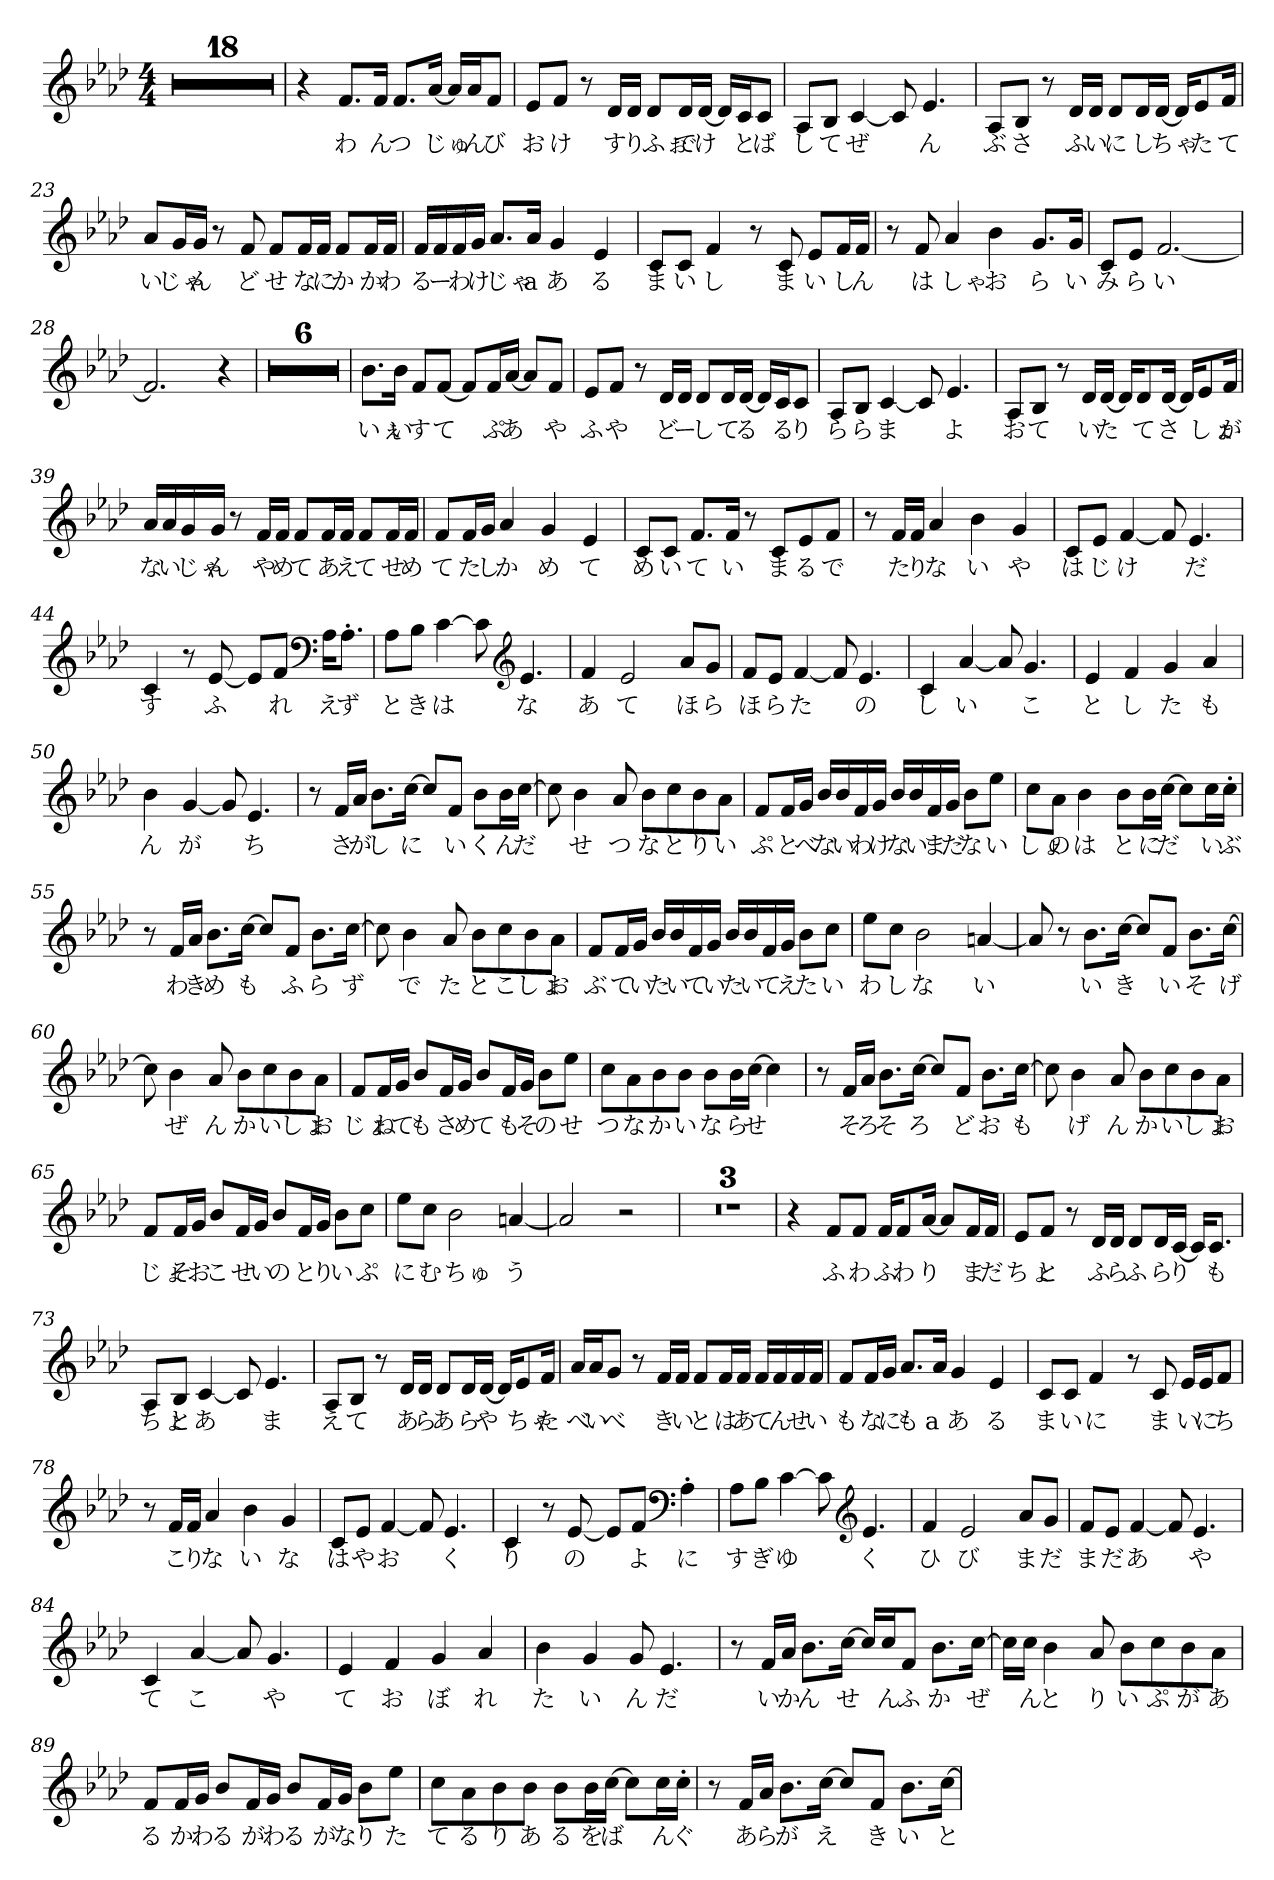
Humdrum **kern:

**kern	**text
*part1	*part1
*staff1	*staff1
*clefG2	*
*k[b-e-a-d-]	*
*M4/4	*
*MM120	*
=1	=1
1r	.
=2	=2
*MM145	*
1r	.
=3	=3
1r	.
=4	=4
1r	.
=5	=5
1r	.
=6	=6
1r	.
=7	=7
1r	.
=8	=8
1r	.
=9	=9
1r	.
=10	=10
1r	.
=11	=11
1r	.
=12	=12
1r	.
=13	=13
1r	.
=14	=14
1r	.
=15	=15
1r	.
=16	=16
1r	.
=17	=17
1r	.
=18	=18
1r	.
=19	=19
4r	.
8.fL	わ
16fJk	ん
8.fL	つ
[16a-Jk	じゅ
16a-LL]	.
16a-J	ん
8fJ	び
=20	=20
8e-L	お
8fJ	け
8r	.
16d-LL	す
16d-JJ	り
8d-L	ふぉ
16d-L	で
[16d-JJ	け
16d-LL]	.
16cJ	と
8cJ	ば
=21	=21
8A-L	し
8B-J	て
[4c	ぜ
8c]	.
4.e-	ん
=22	=22
8A-L	ぶ
8B-J	さ
8r	.
16d-LL	ふ
16d-JJ	い
8d-L	に
16d-L	し
[16d-JJ	ちゃ
16d-KL]	.
8e-	た
16fJk	て
=23	=23
8a-L	い
16gL	じゃ
16gJJ	ん
8r	.
8f	ど
8fL	せ
16fL	な
16fJJ	に
8fL	か
16fL	か
16fJJ	わ
=24	=24
16fLL	る
16f	ー
16f	わ
16gJJ	け
8.a-L	じゃ
16a-Jk	a
4g	あ
4e-	る
=25	=25
8cL	ま
8cJ	い
4f	し
8r	.
8c	ま
8e-L	い
16fL	し
16fJJ	ん
=26	=26
8r	.
8f	は
4a-	しゃ
4b-	お
8.gL	ら
16gJk	い
=27	=27
8cL	み
8e-J	ら
[2.f	い
=28	=28
2.f]	.
4r	.
=29	=29
1r	.
=30	=30
1r	.
=31	=31
1r	.
=32	=32
1r	.
=33	=33
1r	.
=34	=34
1r	.
=35	=35
8.b-L	いぇ
16b-Jk	い
8fL	す
[8fJ	て
8fL]	.
16fL	ぷ
[16a-JJ	あ
8a-L]	.
8fJ	や
=36	=36
8e-L	ふ
8fJ	や
8r	.
16d-LL	ど
16d-JJ	ー
8d-L	し
16d-L	て
[16d-JJ	る
16d-LL]	.
16cJ	る
8cJ	り
=37	=37
8A-L	ら
8B-J	ら
[4c	ま
8c]	.
4.e-	よ
=38	=38
8A-L	お
8B-J	て
8r	.
16d-LL	い
[16d-JJ	た
16d-KL]	.
8d-	て
[16d-Jk	さ
16d-KL]	.
8e-	しょ
16fJk	が
=39	=39
16a-LL	な
16a-	い
16g	じゃ
16gJJ	ん
8r	.
16fLL	や
16fJJ	め
8fL	て
16fL	あ
16fJJ	え
8fL	て
16fL	せ
16fJJ	め
=40	=40
8fL	て
16fL	た
16gJJ	し
4a-	か
4g	め
4e-	て
=41	=41
8cL	め
8cJ	い
8.fL	て
16fJk	い
8r	.
8cL	ま
8e-	る
8fJ	で
=42	=42
8r	.
16fLL	た
16fJJ	り
4a-	な
4b-	い
4g	や
=43	=43
8cL	は
8e-J	じ
[4f	け
8f]	.
4.e-	だ
=44	=44
4c	す
8r	.
[8e-	ふ
8e-L]	.
8fJ	れ
*clefF4	*
16A-KL	え
8.A-'J	ず
=45	=45
8A-L	と
8B-J	き
[4c	は
8c]	.
*clefG2	*
4.e-	な
=46	=46
4f	あ
2e-	て
8a-L	ほ
8gJ	ら
=47	=47
8fL	ほ
8e-J	ら
[4f	た
8f]	.
4.e-	の
=48	=48
4c	し
[4a-	い
8a-]	.
4.g	こ
=49	=49
4e-	と
4f	し
4g	た
4a-	も
=50	=50
4b-	ん
[4g	が
8g]	.
4.e-	ち
=51	=51
8r	.
16fLL	さ
16a-JJ	が
8.b-L	し
[16ccJk	に
8ccL]	.
8fJ	い
8b-L	く
16b-L	ん
[16ccJJ	だ
=52	=52
8cc]	.
4b-	せ
8a-	つ
8b-L	な
8cc	と
8b-	り
8a-J	い
=53	=53
8fL	ぷ
16fL	と
16gJJ	べ
16b-LL	な
16b-	い
16f	わ
16gJJ	け
16b-LL	な
16b-	い
16f	ま
16gJJ	だ
8b-L	な
8ee-J	い
=54	=54
8ccL	しょ
8a-J	の
4b-	は
8b-L	と
16b-L	に
[16ccJJ	だ
8ccL]	.
16ccL	い
16cc'JJ	ぶ
=55	=55
8r	.
16fLL	わ
16a-JJ	き
8.b-L	め
[16ccJk	も
8ccL]	.
8fJ	ふ
8.b-L	ら
[16ccJk	ず
=56	=56
8cc]	.
4b-	で
8a-	た
8b-L	と
8cc	こ
8b-	しょ
8a-J	お
=57	=57
8fL	ぶ
16fL	て
16gJJ	い
16b-LL	た
16b-	い
16f	て
16gJJ	い
16b-LL	た
16b-	い
16f	て
16gJJ	え
8b-L	た
8ccJ	い
=58	=58
8ee-L	わ
8ccJ	し
2b-	な
[4an	い
=59	=59
8a]	.
8r	.
8.b-L	い
[16ccJk	き
8ccL]	.
8fJ	い
8.b-L	そ
[16ccJk	げ
=60	=60
8cc]	.
4b-	ぜ
8a-	ん
8b-L	か
8cc	い
8b-	しょ
8a-J	お
=61	=61
8fL	じょ
16fL	ね
16gJJ	て
8b-L	も
16fL	さ
16gJJ	め
8b-L	て
16fL	も
16gJJ	そ
8b-L	の
8ee-J	せ
=62	=62
8ccL	つ
8a-	な
8b-	か
8b-J	い
8b-L	な
16b-L	ら
[16ccJJ	せ
4cc]	.
=63	=63
8r	.
16fLL	そ
16a-JJ	ろ
8.b-L	そ
[16ccJk	ろ
8ccL]	.
8fJ	ど
8.b-L	お
[16ccJk	も
=64	=64
8cc]	.
4b-	げ
8a-	ん
8b-L	か
8cc	い
8b-	しょ
8a-J	お
=65	=65
8fL	じょ
16fL	そ
16gJJ	お
8b-L	こ
16fL	せ
16gJJ	い
8b-L	の
16fL	と
16gJJ	り
8b-L	い
8ccJ	ぷ
=66	=66
8ee-L	に
8ccJ	む
2b-	ちゅ
[4an	う
=67	=67
2a]	.
2r	.
=68	=68
1r	.
=69	=69
1r	.
=70	=70
1r	.
=71	=71
4r	.
8fL	ふ
8fJ	わ
16fKL	ふ
8f	わ
[16a-Jk	り
8a-L]	.
16fL	ま
16fJJ	だ
=72	=72
8e-L	ちょ
8fJ	と
8r	.
16d-LL	ふ
16d-JJ	ら
8d-L	ふ
16d-L	ら
[16cJJ	り
16cKL]	.
8.cJ	も
=73	=73
8A-L	ちょ
8B-J	と
[4c	あ
8c]	.
4.e-	ま
=74	=74
8A-L	え
8B-J	て
8r	.
16d-LL	あ
16d-JJ	ら
8d-L	あ
16d-L	ら
[16d-JJ	や
16d-KL]	.
8e-	ちゃ
16fJk	た
=75	=75
16a-LL	べ
16a-J	い
8gJ	べ
8r	.
16fLL	き
16fJJ	い
8fL	と
16fL	は
16fJJ	あ
16fLL	て
16f	ん
16f	せ
16fJJ	い
=76	=76
8fL	も
16fL	な
16gJJ	に
8.a-L	も
16a-Jk	a
4g	あ
4e-	る
=77	=77
8cL	ま
8cJ	い
4f	に
8r	.
8c	ま
16e-LL	い
16e-J	に
8fJ	ち
=78	=78
8r	.
16fLL	こ
16fJJ	り
4a-	な
4b-	い
4g	な
=79	=79
8cL	は
8e-J	や
[4f	お
8f]	.
4.e-	く
=80	=80
4c	り
8r	.
[8e-	の
8e-L]	.
8fJ	よ
*clefF4	*
4A-'	に
=81	=81
8A-L	す
8B-J	ぎ
[4c	ゆ
8c]	.
*clefG2	*
4.e-	く
=82	=82
4f	ひ
2e-	び
8a-L	ま
8gJ	だ
=83	=83
8fL	ま
8e-J	だ
[4f	あ
8f]	.
4.e-	や
=84	=84
4c	て
[4a-	こ
8a-]	.
4.g	や
=85	=85
4e-	て
4f	お
4g	ぼ
4a-	れ
=86	=86
4b-	た
4g	い
8g	ん
4.e-	だ
=87	=87
8r	.
16fLL	い
16a-JJ	か
8.b-L	ん
[16ccJk	せ
16ccLL]	.
16ccJ	ん
8fJ	ふ
8.b-L	か
[16ccJk	ぜ
=88	=88
16ccLL]	.
16ccJJ	ん
4b-	と
8a-	り
8b-L	い
8cc	ぷ
8b-	が
8a-J	あ
=89	=89
8fL	る
16fL	か
16gJJ	わ
8b-L	る
16fL	が
16gJJ	わ
8b-L	る
16fL	が
16gJJ	な
8b-L	り
8ee-J	た
=90	=90
8ccL	て
8a-	る
8b-	り
8b-J	あ
8b-L	る
16b-L	を
[16ccJJ	ば
8ccL]	.
16ccL	ん
16cc'JJ	ぐ
=91	=91
8r	.
16fLL	あ
16a-JJ	ら
8.b-L	が
[16ccJk	え
8ccL]	.
8fJ	き
8.b-L	い
[16ccJk	と
=	=
*-	*-
